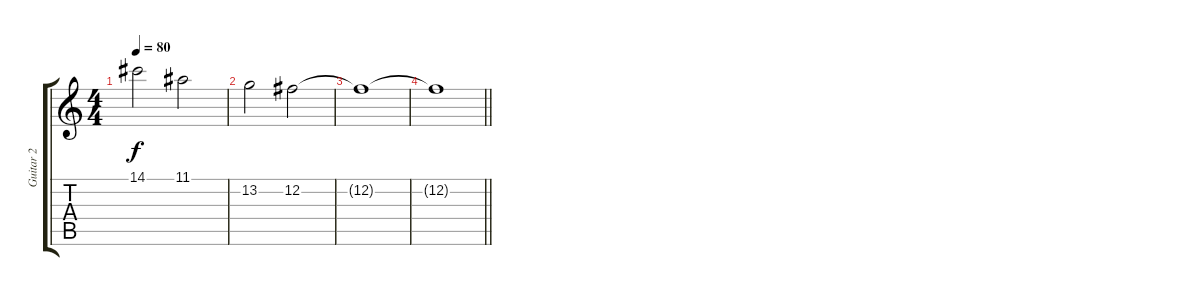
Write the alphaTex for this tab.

\track ("Guitar 2" "Guitar 2") {instrument overdrivenguitar}
\staff {score tabs}
\tuning (B3 Gb3 D3 A2 E2 B1) {hide}
\ts (4 4)
\tempo 80
\clef g2
\ks c
14.1.2{dy f} 11.1.2 |
13.2.2 12.2.2{volume 0} |
12.2{t}.1 |
\barLineRight lightlight
12.2{t}.1
